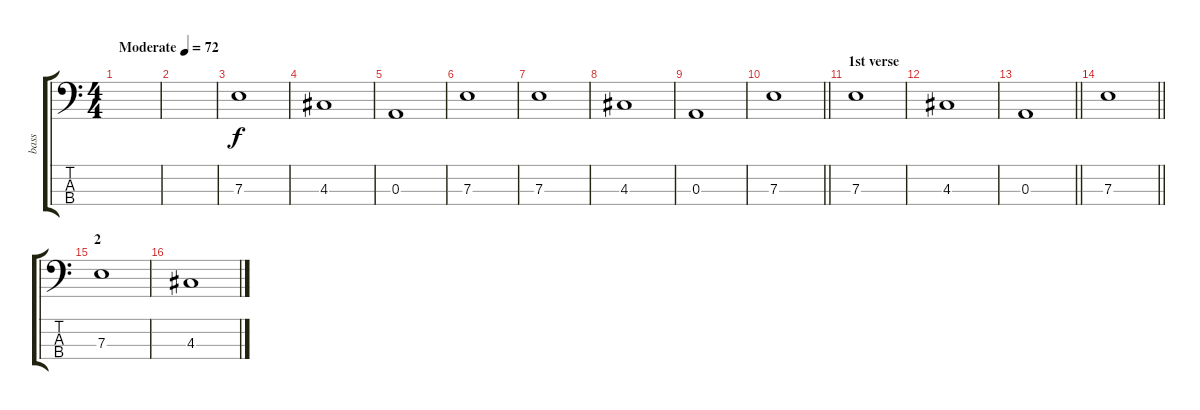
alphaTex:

\track ("bass" "bass") {instrument electricbassfinger}
\staff {score tabs}
\tuning (G2 D2 A1 E1) {hide}
\ts (4 4)
\tempo (72 "Moderate")
\clef f4
\ks c
|
|
7.3.1 |
4.3.1 |
0.3.1 |
7.3.1 |
7.3.1 |
4.3.1 |
0.3.1 |
\barLineRight lightlight
7.3.1 |
\section ("" "1st verse")
7.3.1 |
4.3.1 |
\barLineRight lightlight
0.3.1 |
\section ("" "")
\barLineRight lightlight
7.3.1 |
\section ("" "2")
7.3.1 |
4.3.1
